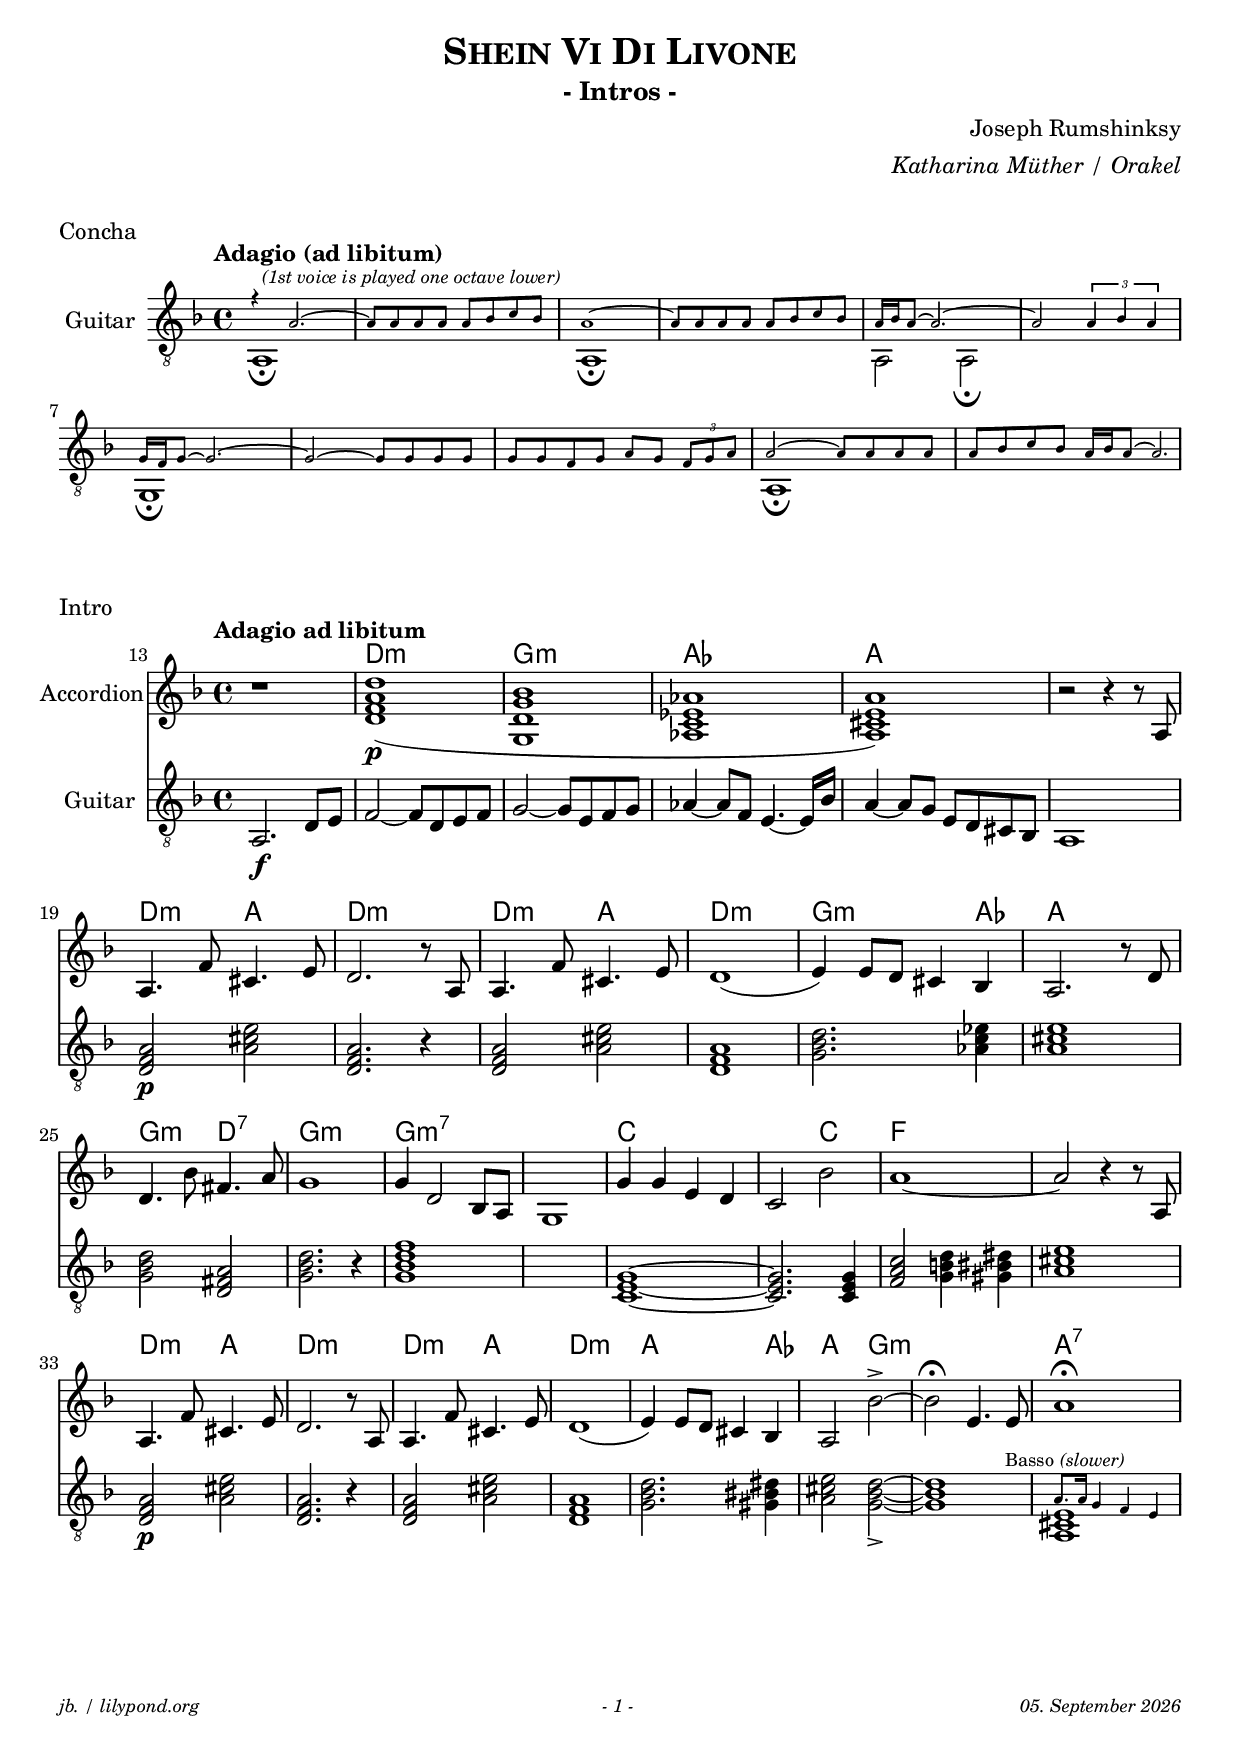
\version "2.20.0"

\include "../_common/footers.ily"
\footer_common_with_pagenum 

\paper {
  system-system-spacing.padding = #2
}

\version "2.20.0"

piecename_footerline = "Livone"
version_date = "6.2022"

\header {
  title = \markup \caps "Shein Vi Di Livone"
  composer = "Joseph Rumshinksy"
  arranger = " "
}

\header {
  subtitle = "- Intros -"
  arranger = \markup \italic"Katharina Müther / Orakel"
}
\markup \vspace #1 % space between header and score

\version "2.20.0"

global = {
  \key d \minor
  \time 4/4
}

voice_vocal =     
  \transpose c c'
    {
    \clef "treble" 
    \mark \markup \bold {\fontsize #+1 \pad-around #0.5 {\box a} }
    d4 f e d g f2. d4 f e d g f2 f4 \break 
    f8 (a) g4 g g g2 g f8 e d4 g d f2. a,4 \break
    d4 f e d g f2 a,4 d f e d g f2 f4 \break
    f8 (a) g4 g g g2 g f8 e d4 g g d2. r4 \break
    \mark \markup \bold {\fontsize #+1 \pad-around #0.5 {\box b} }
    g d bes8 a g4 g d bes8 a g4  r4 bes a g g bes a g \break
    f c a8 g f4 f c a8 g f4 r4 c'2 d'4 a g f e \break
    d f e d g f2. d4 f e d g f2 f4 \break
    f8 (a) g4 g g g2 g f8 e d4 g g d2. r4 \bar "|."
    }

 
voice_chords = 
  \chordmode { 
    d1:m s1 d1:m s1 g1:m s1 d2:m g2:m d1:m  
    d1:m s1 d1:m s1 g1:m s1 d2:m g2:m d1:m 
    g1:m g1:m c1 c1 f1 f1 a1 a1
    d1:m s1 d1:m s1 g1:m s1 d2:m g2:m d1:m
    }


bass_spacer =  { s1*27 } % pause for basso voice from the beginning to last bar

\version "2.20.0"


\addQuote "voice_concha_melodie"  
  {
    %\once \override Slur #'direction = #DOWN %% does not work :(
    r4 a2.~ a8 a a a a bes c' bes a1~ a8 a a a a bes c' bes \break
    \stemUp a16 bes a8~ a2.~ a2 \tuplet 3/2 {a4 bes a}  g16 f g8~ g2.~ g2~ g8 g g g g g f g \break
     a g  \tuplet 3/2{f8 g a} a2~ a8 a a a a bes c' bes a16 bes a8~ a2.\fermata r1
  }

voice_concha_base = 
  {
    \cueDuring "voice_concha_melodie" #UP 
    { 
      a,1^\markup \italic \fontsize #-2"  (1st voice is played one octave lower)"\fermata  s1 a,1 \fermata 
      s1  a,2 a,2 \fermata s1  g,1  \fermata s1 s1  a,1 \fermata s1 
    }
  }


\addQuote "voice_intro_basso" 
  { \bass_spacer %s1*27 
    a8. a16 g4 f4 e }

voice_intro_guitar = 
  {
    \set Score.currentBarNumber = #13
    \tempo "Adagio ad libitum" 
    a,2. \f d8 e    f2~ f8 d8  e f   g2~ g8 e8 f g  as4~ as8 f8 e4.~e16 bes16 a4~ 8 g8 e d cis bes, a,1 \break  
    \chordmode {
    d,2:m \p a,2 d,2.:m r4 d,2:m a,2 d,1:m g,2.:m as,4 a,1 \break
    g,2:m d,2 g,2.:m r4 g,1:m7 s1 c,1~ c,2. c,4 f,2 g,4 gis,4 a,1 \break
    d,2:m \p a,2 d,2.:m r4 d,2:m a,2 d,1:m g,2.:m gis,4 a,2 g,2:m~_> g,1:m}
    <>^\markup { \right-align  \tiny { "Basso" \italic "(slower)"} }
  
    \cueDuring "voice_intro_basso" #UP 
      { <a, cis e >1 }
  }
 
voice_intro_chords = 
  \chordmode 
    { 
      s1  d1:m  g1:m as,1 a s1 d2:m a2 d1:m d2:m a2 d1:m   g2.:m as4 a1
      g2:m d2:7 g1:m g:m7 s1 c1 s2 c2 f1 s1  d2:m a2 d1:m d2:m a2 d1:m a2. as4 a2 g1.:m a1:7
    }


voice_intro_accordion = 
  {
    \clef "treble"
  
    r1 <d' a' f' d''>1\p  (<g d' g' bes' >1  <as c' es' as'>1  <a cis' e' a' >1) r2 r4 r8 a8 
    a4.  f'8 cis'4.  e'8 d'2. r8 a8 
    a4. f'8 cis'4.  e'8 d'1  (e'4) e'8 d' cis'4 bes a2. r8 d'8 
    d'4. bes'8 fis'4.  a'8  g'1 g'4 d'2 bes8 a8 g1 g'4 g' e' d' c'2 bes'2 a'1~ a'2 r4 r8 a8 
    a4.  f'8 cis'4.  e'8 d'2. r8 a8 
    a4. f'8 cis'4.  e'8 d'1  (e'4) e'8 d' cis'4 bes a2 bes'~^> bes'  \fermata e'4. e'8 a'1 \fermata
  }


\score {
  \header { piece = "Concha" }

  \new Staff  \with {
    midiInstrument = "acoustic guitar (nylon)"
    instrumentName = "Guitar"
  }
  <<
    \new Voice= "second"  
        \global
        \clef "treble_8"
        \tempo "Adagio (ad libitum)"

         { \voiceTwo \voice_concha_base }
  >>
  \layout { }
}

\markup \vspace #2 % space between concha and intro

\score {
  \header { piece = "Intro" }
  <<
    \new ChordNames    
      \voice_intro_chords
  
    \new Staff \with {
      midiInstrument = "Acoustic Grand Piano"
      instrumentName = "Accordion" }
      { 
        {
        \global
        \voice_intro_accordion
        }  
      }
   
    \new Staff \with {
      midiInstrument = "acoustic guitar (nylon)"
      instrumentName = "Guitar"
    } { 
      \clef "treble_8"
       {
      \global
      \voice_intro_guitar
      }
    }
  >>
  \layout {  }

}
